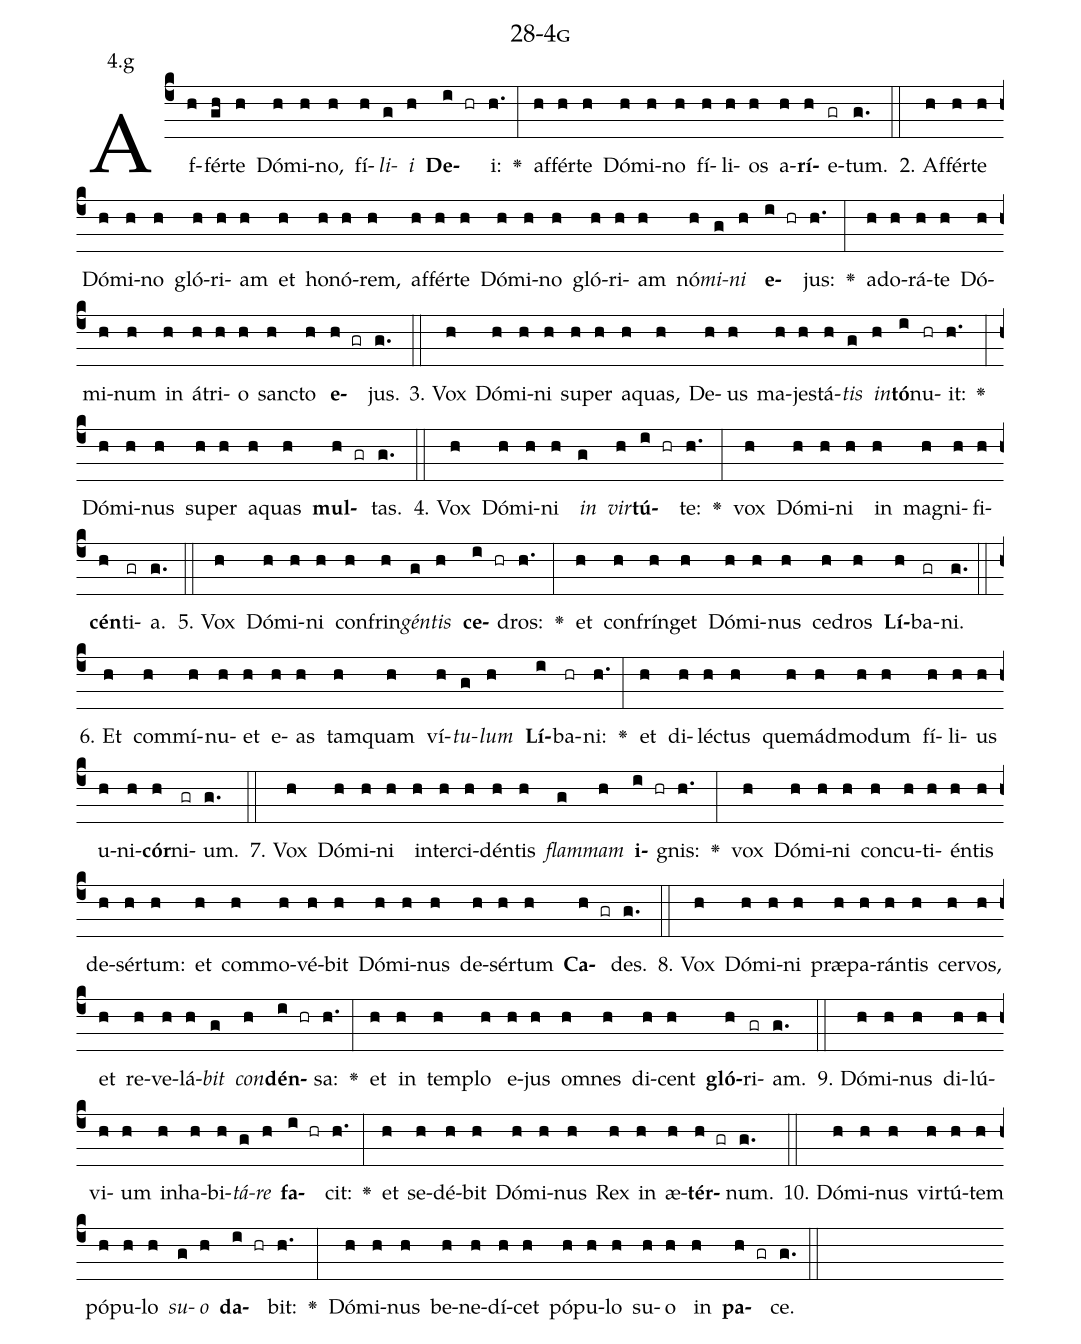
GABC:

name: 28-4g;
annotation: 4.g;
%%
(c4)Af(h)fér(gh)te(h) Dó(h)mi(h)no,(h) fí(h)<i>li</i>(g)<i>i</i>(h) <b>De</b>(i hr)i:(h.) <v>\greheightstar</v>(:) af(h)fér(h)te(h) Dó(h)mi(h)no(h) fí(h)li(h)os(h) a(h)<b>rí</b>(h)e(gr)tum.(g.) (::)
2. Af(h)fér(h)te(h) Dó(h)mi(h)no(h) gló(h)ri(h)am(h) et(h) ho(h)nó(h)rem,(h) af(h)fér(h)te(h) Dó(h)mi(h)no(h) gló(h)ri(h)am(h) nó(h)<i>mi</i>(g)<i>ni</i>(h) <b>e</b>(i hr)jus:(h.) <v>\greheightstar</v>(:) ad(h)o(h)rá(h)te(h) Dó(h)mi(h)num(h) in(h) á(h)tri(h)o(h) sanc(h)to(h) <b>e</b>(h gr)jus.(g.) (::)
3. Vox(h) Dó(h)mi(h)ni(h) su(h)per(h) a(h)quas,(h) De(h)us(h) ma(h)jes(h)tá(h)<i>tis</i>(g) <i>in</i>(h)<b>tó</b>(i)nu(hr)it:(h.) <v>\greheightstar</v>(:) Dó(h)mi(h)nus(h) su(h)per(h) a(h)quas(h) <b>mul</b>(h gr)tas.(g.) (::)
4. Vox(h) Dó(h)mi(h)ni(h) <i>in</i>(g) <i>vir</i>(h)<b>tú</b>(i hr)te:(h.) <v>\greheightstar</v>(:) vox(h) Dó(h)mi(h)ni(h) in(h) ma(h)gni(h)fi(h)<b>cén</b>(h)ti(gr)a.(g.) (::)
5. Vox(h) Dó(h)mi(h)ni(h) con(h)frin(h)<i>gén</i>(g)<i>tis</i>(h) <b>ce</b>(i hr)dros:(h.) <v>\greheightstar</v>(:) et(h) con(h)frín(h)get(h) Dó(h)mi(h)nus(h) ce(h)dros(h) <b>Lí</b>(h)ba(gr)ni.(g.) (::)
6. Et(h) com(h)mí(h)nu(h)et(h) e(h)as(h) tam(h)quam(h) ví(h)<i>tu</i>(g)<i>lum</i>(h) <b>Lí</b>(i)ba(hr)ni:(h.) <v>\greheightstar</v>(:) et(h) di(h)léc(h)tus(h) quem(h)ád(h)mo(h)dum(h) fí(h)li(h)us(h) u(h)ni(h)<b>cór</b>(h)ni(gr)um.(g.) (::)
7. Vox(h) Dó(h)mi(h)ni(h) in(h)ter(h)ci(h)dén(h)tis(h) <i>flam</i>(g)<i>mam</i>(h) <b>i</b>(i hr)gnis:(h.) <v>\greheightstar</v>(:) vox(h) Dó(h)mi(h)ni(h) con(h)cu(h)ti(h)én(h)tis(h) de(h)sér(h)tum:(h) et(h) com(h)mo(h)vé(h)bit(h) Dó(h)mi(h)nus(h) de(h)sér(h)tum(h) <b>Ca</b>(h gr)des.(g.) (::)
8. Vox(h) Dó(h)mi(h)ni(h) præ(h)pa(h)rán(h)tis(h) cer(h)vos,(h) et(h) re(h)ve(h)lá(h)<i>bit</i>(g) <i>con</i>(h)<b>dén</b>(i hr)sa:(h.) <v>\greheightstar</v>(:) et(h) in(h) tem(h)plo(h) e(h)jus(h) om(h)nes(h) di(h)cent(h) <b>gló</b>(h)ri(gr)am.(g.) (::)
9. Dó(h)mi(h)nus(h) di(h)lú(h)vi(h)um(h) in(h)ha(h)bi(h)<i>tá</i>(g)<i>re</i>(h) <b>fa</b>(i hr)cit:(h.) <v>\greheightstar</v>(:) et(h) se(h)dé(h)bit(h) Dó(h)mi(h)nus(h) Rex(h) in(h) æ(h)<b>tér</b>(h gr)num.(g.) (::)
10. Dó(h)mi(h)nus(h) vir(h)tú(h)tem(h) pó(h)pu(h)lo(h) <i>su</i>(g)<i>o</i>(h) <b>da</b>(i hr)bit:(h.) <v>\greheightstar</v>(:) Dó(h)mi(h)nus(h) be(h)ne(h)dí(h)cet(h) pó(h)pu(h)lo(h) su(h)o(h) in(h) <b>pa</b>(h gr)ce.(g.) (::)
